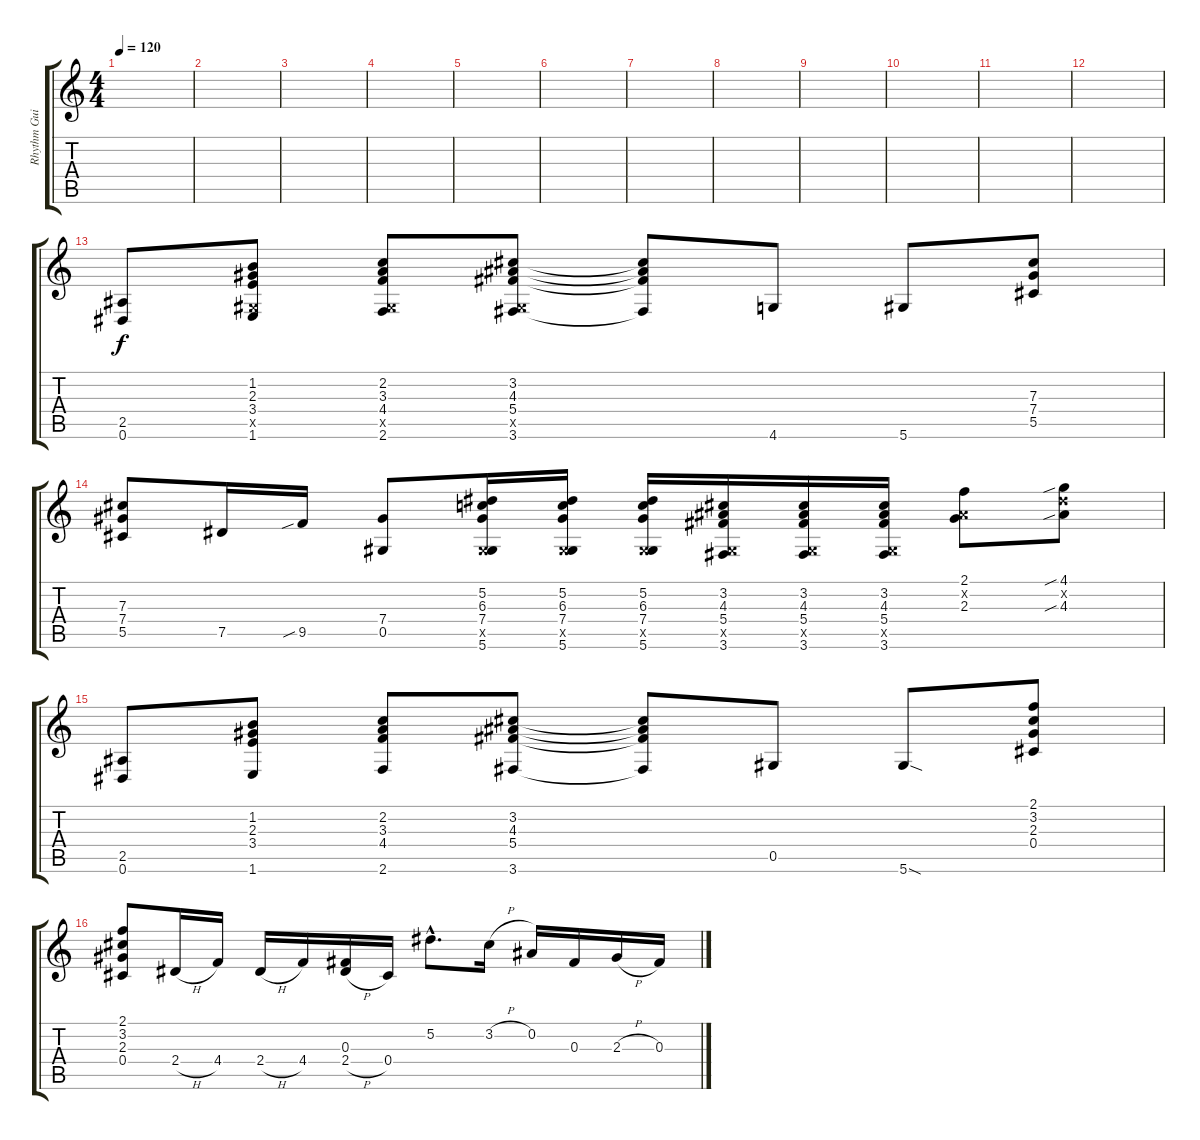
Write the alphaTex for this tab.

\track ("Rhythm Guitar" "Rhythm Gui") {instrument overdrivenguitar}
\staff {score tabs}
\tuning (Eb4 Bb3 Gb3 Db3 Ab2 Eb2) {hide}
\ts (4 4)
\tempo 120
\clef g2
\ks c
|
|
|
|
|
|
|
|
|
|
|
|
(2.5 0.6).8 (1.2 2.3 3.4 0.5{x} 1.6).8 (2.2 3.3 4.4 0.5{x} 2.6).8 (3.2 4.3 5.4 0.5{x} 3.6).8 (3.2{t} 4.3{t} 5.4{t} 3.6{t}).8 4.6.8 5.6.8 (7.3 7.4 5.5).8 |
(7.3 7.4 5.5).8 7.5.16 9.5{sib}.16 (7.4 0.5).8 (5.2 6.3 7.4 0.5{x} 5.6).16 (5.2 6.3 7.4 0.5{x} 5.6).16 (5.2 6.3 7.4 0.5{x} 5.6).16 (3.2 4.3 5.4 0.5{x} 3.6).16 (3.2 4.3 5.4 0.5{x} 3.6).16 (3.2 4.3 5.4 0.5{x} 3.6).16 (2.1 0.2{x} 2.3).8 (4.1{sib} 5.2{x} 4.3{sib}).8 |
(2.5 0.6).8 (1.2 2.3 3.4 1.6).8 (2.2 3.3 4.4 2.6).8 (3.2 4.3 5.4 3.6).8 (3.2{t} 4.3{t} 5.4{t} 3.6{t}).8 0.5.8 5.6{sod}.8 (2.1 3.2 2.3 0.4).8 |
(2.1 3.2 2.3 0.4).8 2.4{h}.16 4.4.16 2.4{h}.16 4.4.16 (0.3 2.4{h}).16 0.4.16 5.2{hac}.8{d} 3.2{h}.16 0.2.16 0.3.16 2.3{h}.16 0.3.16
